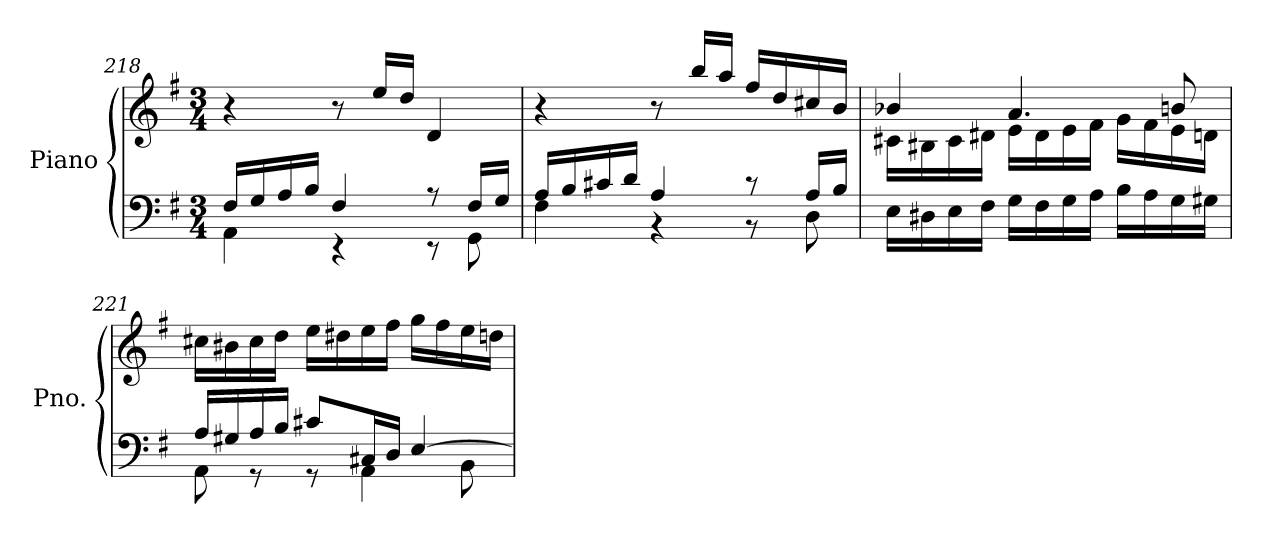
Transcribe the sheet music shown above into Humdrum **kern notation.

**kern	**kern
*part1	*part1
*staff2	*staff1
*I"Piano	*
*I'Pno.	*
*clefF4	*clefG2
*k[f#]	*k[f#]
*M3/4	*M3/4
=218	=218
*^	*
16F#/LL	4AA\	4r
16G/	.	.
16A/	.	.
16B/JJ	.	.
4F#/	4r	8r
.	.	16ee/LL
.	.	16dd/JJ
8r	8r	4d/
16F#/LL	8GG\	.
16G/JJ	.	.
!!LO:LB:g=z
=219	=219	=219
16A/LL	4F#\	4r
16B/	.	.
16c#X/	.	.
16d/JJ	.	.
4A/	4r	8r
.	.	16bb/LL
.	.	16aa/JJ
8r	8r	16ff#/LL
.	.	16dd/
16A/LL	8D\	16cc#X/
16B/JJ	.	16b/JJ
*v	*v	*
=220	=220
*	*^
16E\LL	4b-X/	16c#X\LL
16D#X\	.	16B#X\
16E\	.	16c#\
16F#\JJ	.	16d#X\JJ
16G\LL	4.a/	16e\LL
16F#\	.	16d#\
16G\	.	16e\
16A\JJ	.	16f#\JJ
16B\LL	.	16g\LL
16A\	.	16f#\
16G\	8bn/	16e\
16G#X\JJ	.	16dn\JJ
*	*v	*v
!!LO:LB:g=z
=221	=221
*^	*
16A/LL	8AA\	16cc#X\LL
16G#X/	.	16b#X\
16A/	8r	16cc#\
16B/JJ	.	16dd\JJ
8c#X/L	8r	16ee\LL
.	.	16dd#X\
16C#X/L	4AA\	16ee\
16D/JJ	.	16ff#\JJ
[4E/	.	16gg\LL
.	.	16ff#\
.	8BB\	16ee\
.	.	16ddn\JJ
*v	*v	*
=	=
*-	*-
